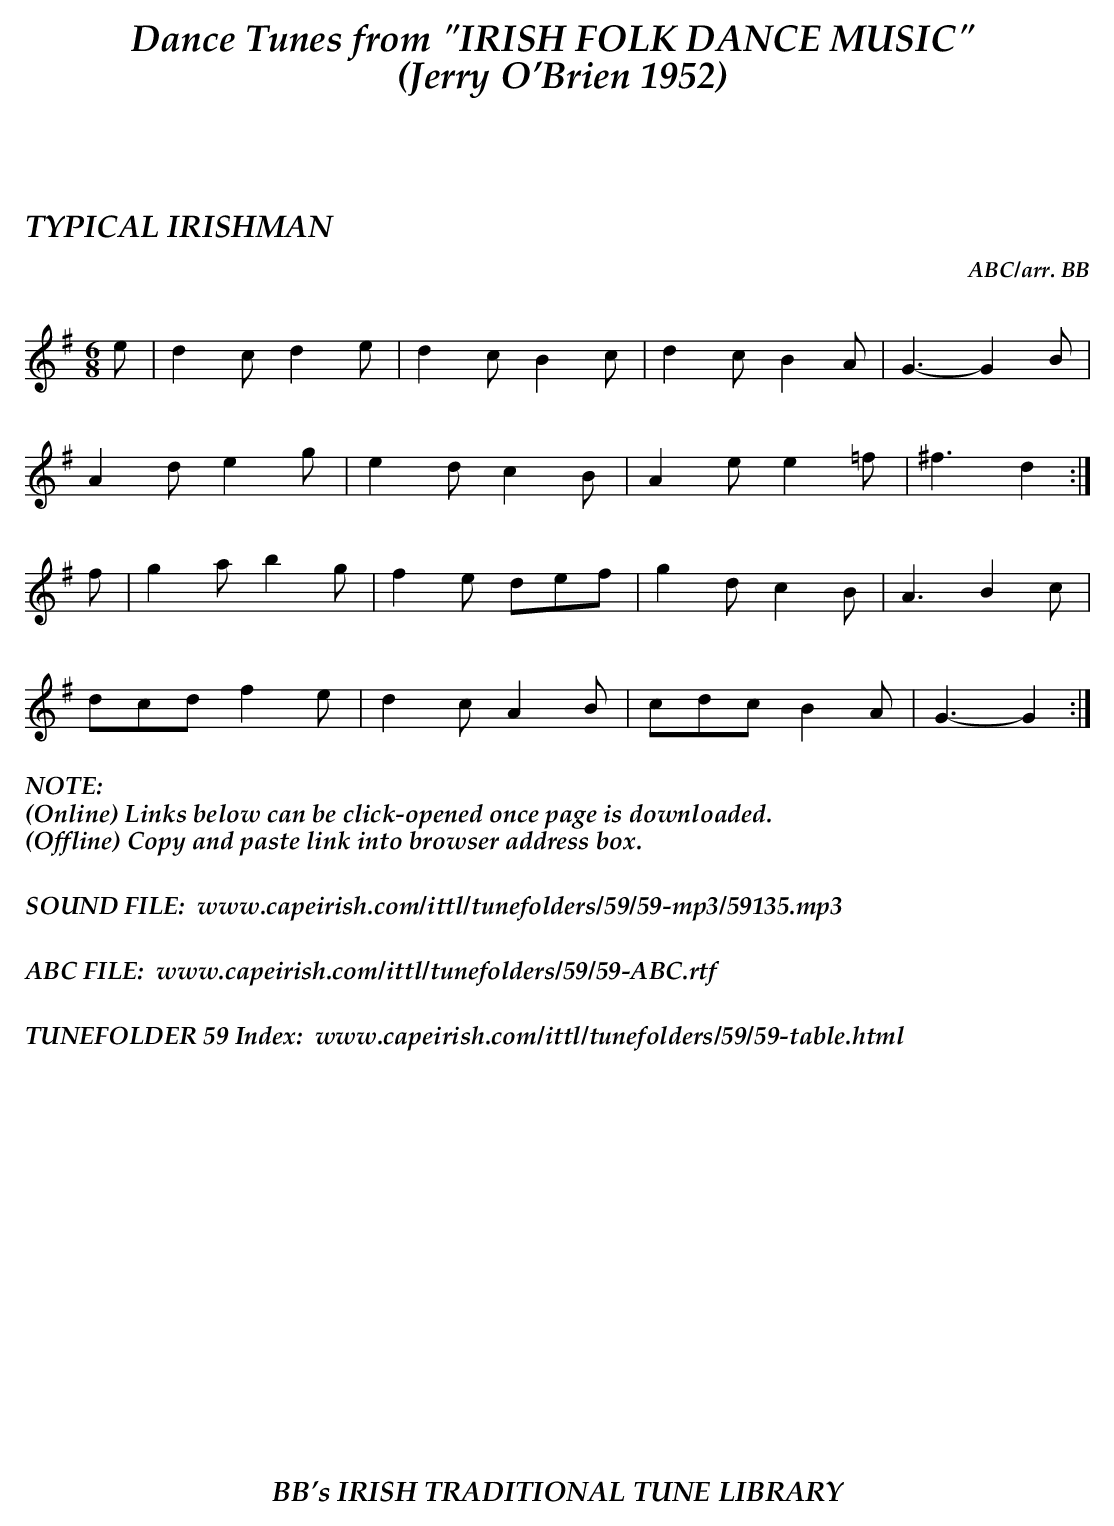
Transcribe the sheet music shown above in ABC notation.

X:1
T:TYPICAL IRISHMAN
C:ABC/arr. BB
M:6/8
K:G
e|d2c d2e|d2c B2c|d2c B2A|G3-G2B|
A2d e2g|e2d c2B|A2e e2=f|^f3 d2:|
f|g2a b2g|f2e def|g2d c2B|A3 B2c|
dcd f2e|d2c A2B|cdc B2A|G3-G2:|
%%textfont "Palatino-BoldItalic" 16
%%begintext
%%NOTE:
(Online) Links below can be click-opened once page is downloaded.
(Offline) Copy and paste link into browser address box.
%%
%%
SOUND FILE:  www.capeirish.com/ittl/tunefolders/59/59-mp3/59135.mp3
%%
%%
ABC FILE:  www.capeirish.com/ittl/tunefolders/59/59-ABC.rtf
%%
%%
TUNEFOLDER 59 Index:  www.capeirish.com/ittl/tunefolders/59/59-table.html
